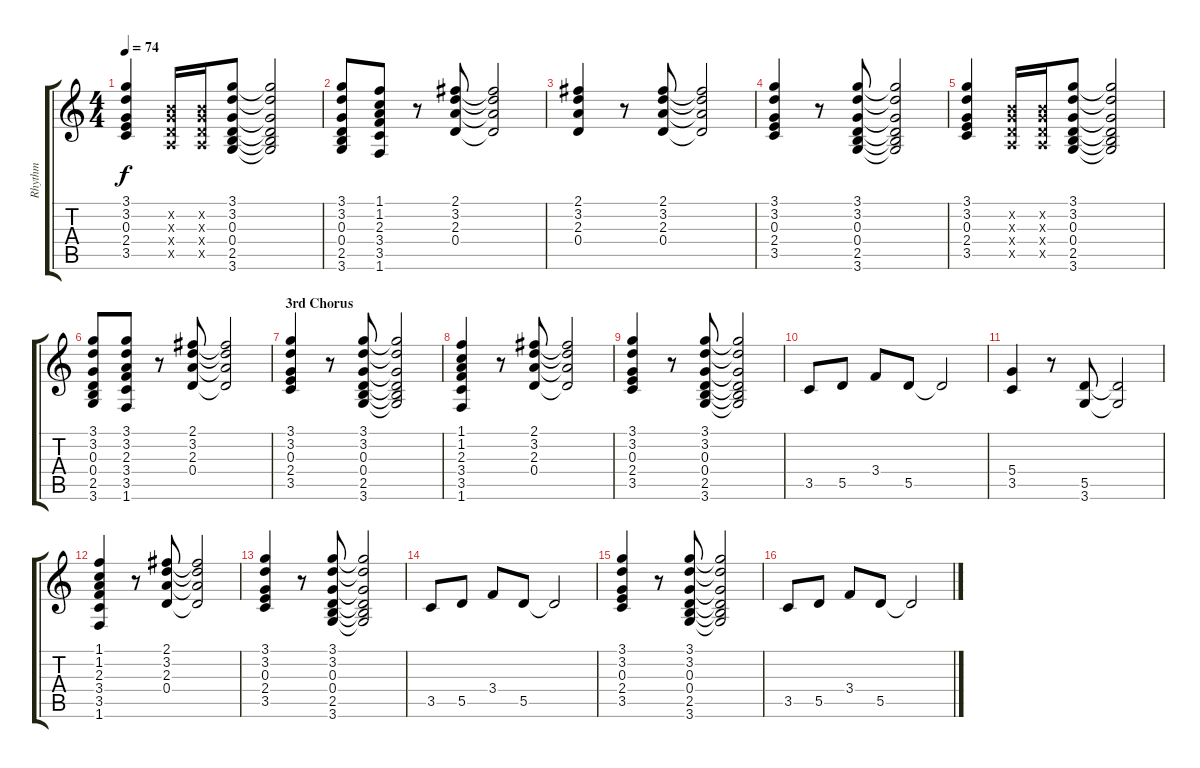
\track ("Rhythm" "Rhythm") {instrument overdrivenguitar}
\staff {score tabs}
\tuning (E4 B3 G3 D3 A2 E2) {hide}
\ts (4 4)
\tempo 74
\clef g2
\ks c
(3.1 3.2 0.3 2.4 3.5).4{dy f} (0.2{x} 0.3{x} 0.4{x} 0.5{x}).16 (0.2{x} 0.3{x} 0.4{x} 0.5{x}).16 (3.1 3.2 0.3 0.4 2.5 3.6).8 (3.1{t} 3.2{t} 0.3{t} 0.4{t} 2.5{t} 3.6{t}).2 |
(3.1 3.2 0.3 0.4 2.5 3.6).8 (1.1 1.2 2.3 3.4 3.5 1.6).8 r.8 (2.1 3.2 2.3 0.4).8 (2.1{t} 3.2{t} 2.3{t} 0.4{t}).2 |
(2.1 3.2 2.3 0.4).4 r.8 (2.1 3.2 2.3 0.4).8 (2.1{t} 3.2{t} 2.3{t} 0.4{t}).2 |
(3.1 3.2 0.3 2.4 3.5).4 r.8 (3.1 3.2 0.3 0.4 2.5 3.6).8 (3.1{t} 3.2{t} 0.3{t} 0.4{t} 2.5{t} 3.6{t}).2 |
(3.1 3.2 0.3 2.4 3.5).4 (0.2{x} 0.3{x} 0.4{x} 0.5{x}).16 (0.2{x} 0.3{x} 0.4{x} 0.5{x}).16 (3.1 3.2 0.3 0.4 2.5 3.6).8 (3.1{t} 3.2{t} 0.3{t} 0.4{t} 2.5{t} 3.6{t}).2 |
(3.1 3.2 0.3 0.4 2.5 3.6).8 (3.1 3.2 2.3 3.4 3.5 1.6).8 r.8 (2.1 3.2 2.3 0.4).8 (2.1{t} 3.2{t} 2.3{t} 0.4{t}).2 |
\section ("" "3rd Chorus")
(3.1 3.2 0.3 2.4 3.5).4 r.8 (3.1 3.2 0.3 0.4 2.5 3.6).8 (3.1{t} 3.2{t} 0.3{t} 0.4{t} 2.5{t} 3.6{t}).2 |
(1.1 1.2 2.3 3.4 3.5 1.6).4 r.8 (2.1 3.2 2.3 0.4).8 (2.1{t} 3.2{t} 2.3{t} 0.4{t}).2 |
(3.1 3.2 0.3 2.4 3.5).4 r.8 (3.1 3.2 0.3 0.4 2.5 3.6).8 (3.1{t} 3.2{t} 0.3{t} 0.4{t} 2.5{t} 3.6{t}).2 |
3.5.8 5.5.8 3.4.8 5.5.8 5.5{t}.2 |
(5.4 3.5).4 r.8 (5.5 3.6).8 (5.5{t} 3.6{t}).2 |
(1.1 1.2 2.3 3.4 3.5 1.6).4 r.8 (2.1 3.2 2.3 0.4).8 (2.1{t} 3.2{t} 2.3{t} 0.4{t}).2 |
(3.1 3.2 0.3 2.4 3.5).4 r.8 (3.1 3.2 0.3 0.4 2.5 3.6).8 (3.1{t} 3.2{t} 0.3{t} 0.4{t} 2.5{t} 3.6{t}).2 |
3.5.8 5.5.8 3.4.8 5.5.8 5.5{t}.2 |
(3.1 3.2 0.3 2.4 3.5).4 r.8 (3.1 3.2 0.3 0.4 2.5 3.6).8 (3.1{t} 3.2{t} 0.3{t} 0.4{t} 2.5{t} 3.6{t}).2 |
3.5.8 5.5.8 3.4.8 5.5.8 5.5{t}.2
